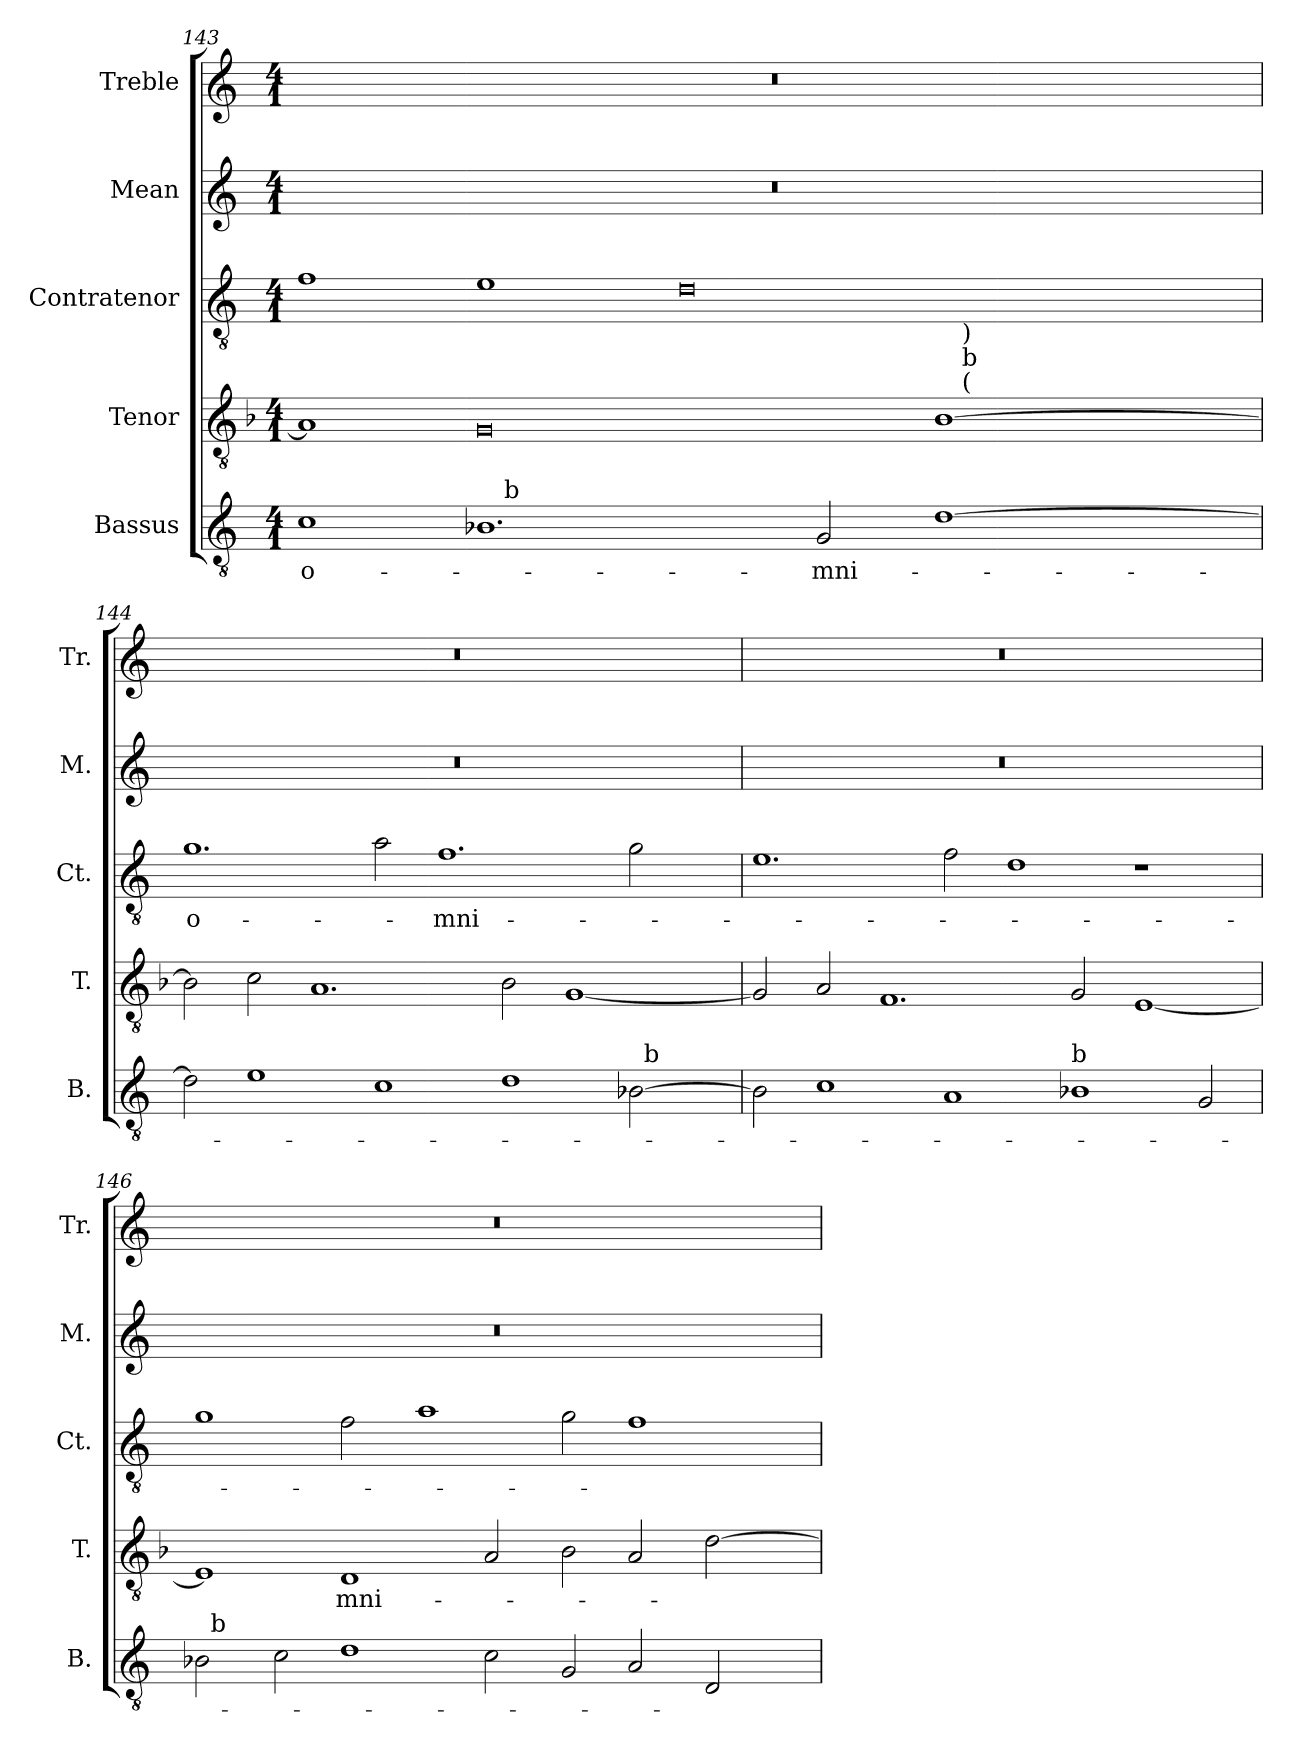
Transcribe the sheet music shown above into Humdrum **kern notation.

**kern	**text	**kern	**text	**kern	**text	**kern	**kern
*part5	*part5	*part4	*part4	*part3	*part3	*part2	*part1
*staff5	*staff5	*staff4	*staff4	*staff3	*staff3	*staff2	*staff1
*I"Bassus	*	*I"Tenor	*	*I"Contratenor	*	*I"Mean	*I"Treble
*I'B.	*	*I'T.	*	*I'Ct.	*	*I'M.	*I'Tr.
*clefGv2	*	*clefGv2	*	*clefGv2	*	*clefG2	*clefG2
*ITrd7c12	*	*ITrd7c12	*	*ITrd7c12	*	*	*
*k[]	*	*k[b-]	*	*k[]	*	*k[]	*k[]
*	*	*F:	*	*	*	*C:	*C:
*M4/1	*	*M4/1	*	*M4/1	*	*M4/1	*M4/1
=143	=143	=143	=143	=143	=143	=143	=143
!	!LO:LY:b:color=#000000	!	!	!	!	!LO:N:vis=1	!LO:N:vis=1
*^	*	*^	*	*	*	*	*
1Ci	1ryy	o-	1AAi]	1ryy	.	1Fi	.	00r	00r
1.BB-i	32ryy	.	0GGi	1ryy	.	1Ei	.	.	.
.	256ryy	.	.	.	.	.	.	.	.
!	!LO:TX:a:t=b	!	!	!	!	!	!	!	!
.	1ryy	.	.	.	.	.	.	.	.
.	.	.	.	1ryy	.	0Di	.	.	.
.	1ryy	.	.	.	.	.	.	.	.
!	!	!LO:LY:b:color=#000000	!	!	!	!	!	!	!
2GGi/	.	-mni-	.	.	.	.	.	.	.
[>1Di	.	.	[>1BB-i	32ryy	.	.	.	.	.
.	.	.	.	256ryy	.	.	.	.	.
!	!	!	!	!LO:TX:a:t=(	!	!	!	!	!
!	!	!	!	!LO:TX:t=b	!	!	!	!	!
!	!	!	!	!LO:TX:t=)	!	!	!	!	!
.	2ryy	.	.	2ryy	.	.	.	.	.
.	4ryy	.	.	4ryy	.	.	.	.	.
.	8ryy	.	.	8ryy	.	.	.	.	.
.	16ryy	.	.	16ryy	.	.	.	.	.
.	64..ryy	.	.	64..ryy	.	.	.	.	.
*	*	*	*v	*v	*	*	*	*	*
!!LO:PB:g=z
=144`	=144`	=144`	=144`	=144`	=144`	=144`	=144`	=144`
*	*	*	*^	*	*	*	*	*
!	!	!	!	!	!	!	!LO:LY:b:color=#000000	!LO:N:vis=1	!LO:N:vis=1
*	*	*	*v	*v	*	*	*	*	*
2Di\]	1ryy	.	2BB-i\]	.	1.Gi	o-	00r	00r
1Ei	.	.	2Ci\	.	.	.	.	.
.	1ryy	.	1.AAi	.	.	.	.	.
1Ci	.	.	.	.	2Ai\	.	.	.
!	!	!	!	!	!	!LO:LY:b:color=#000000	!	!
.	1ryy	.	.	.	1.Fi	-mni-	.	.
1Di	.	.	2BB-i\	.	.	.	.	.
.	2ryy	.	[<1GGi	.	.	.	.	.
[>2BB-i\	32ryy	.	.	.	2Gi\	.	.	.
.	256ryy	.	.	.	.	.	.	.
!	!LO:TX:a:t=b	!	!	!	!	!	!	!
.	4ryy	.	.	.	.	.	.	.
.	8ryy	.	.	.	.	.	.	.
.	16ryy	.	.	.	.	.	.	.
.	64..ryy	.	.	.	.	.	.	.
=145`	=145`	=145`	=145`	=145`	=145`	=145`	=145`	=145`
!	!	!	!	!	!	!	!LO:N:vis=1	!LO:N:vis=1
*v	*v	*	*	*	*	*	*	*
2BB-i\]	.	2GGi/]	.	1.Ei	.	00r	00r
1Ci	.	2AAi/	.	.	.	.	.
.	.	1.FFi	.	.	.	.	.
1AAi	.	.	.	2Fi\	.	.	.
.	.	.	.	1Di	.	.	.
!LO:TX:a:t=b	!	!	!	!	!	!	!
1BB-i	.	2GGi/	.	.	.	.	.
.	.	[<1EEi	.	1r	.	.	.
2GGi/	.	.	.	.	.	.	.
=146`	=146`	=146`	=146`	=146`	=146`	=146`	=146`
!	!	!	!	!	!	!LO:N:vis=1	!LO:N:vis=1
*^	*	*	*	*	*	*	*
2BB-i\	32ryy	.	1EEi]	.	1Gi	.	00r	00r
.	256ryy	.	.	.	.	.	.	.
!	!LO:TX:a:t=b	!	!	!	!	!	!	!
.	1ryy	.	.	.	.	.	.	.
2Ci\	.	.	.	.	.	.	.	.
!	!	!	!	!LO:LY:b:color=#000000	!	!	!	!
1Di	.	.	1DDi	-mni-	2Fi\	.	.	.
.	1ryy	.	.	.	.	.	.	.
.	.	.	.	.	1Ai	.	.	.
2Ci\	.	.	2AAi/	.	.	.	.	.
.	1ryy	.	.	.	.	.	.	.
2GGi/	.	.	2BB-i\	.	2Gi\	.	.	.
2AAi/	.	.	2AAi/	.	1Fi	.	.	.
.	2ryy	.	.	.	.	.	.	.
2DDi/	.	.	[>2Di\	.	.	.	.	.
.	4ryy	.	.	.	.	.	.	.
.	8ryy	.	.	.	.	.	.	.
.	16ryy	.	.	.	.	.	.	.
.	64..ryy	.	.	.	.	.	.	.
*v	*v	*	*	*	*	*	*	*
=`	=`	=`	=`	=`	=`	=`	=`
*-	*-	*-	*-	*-	*-	*-	*-
